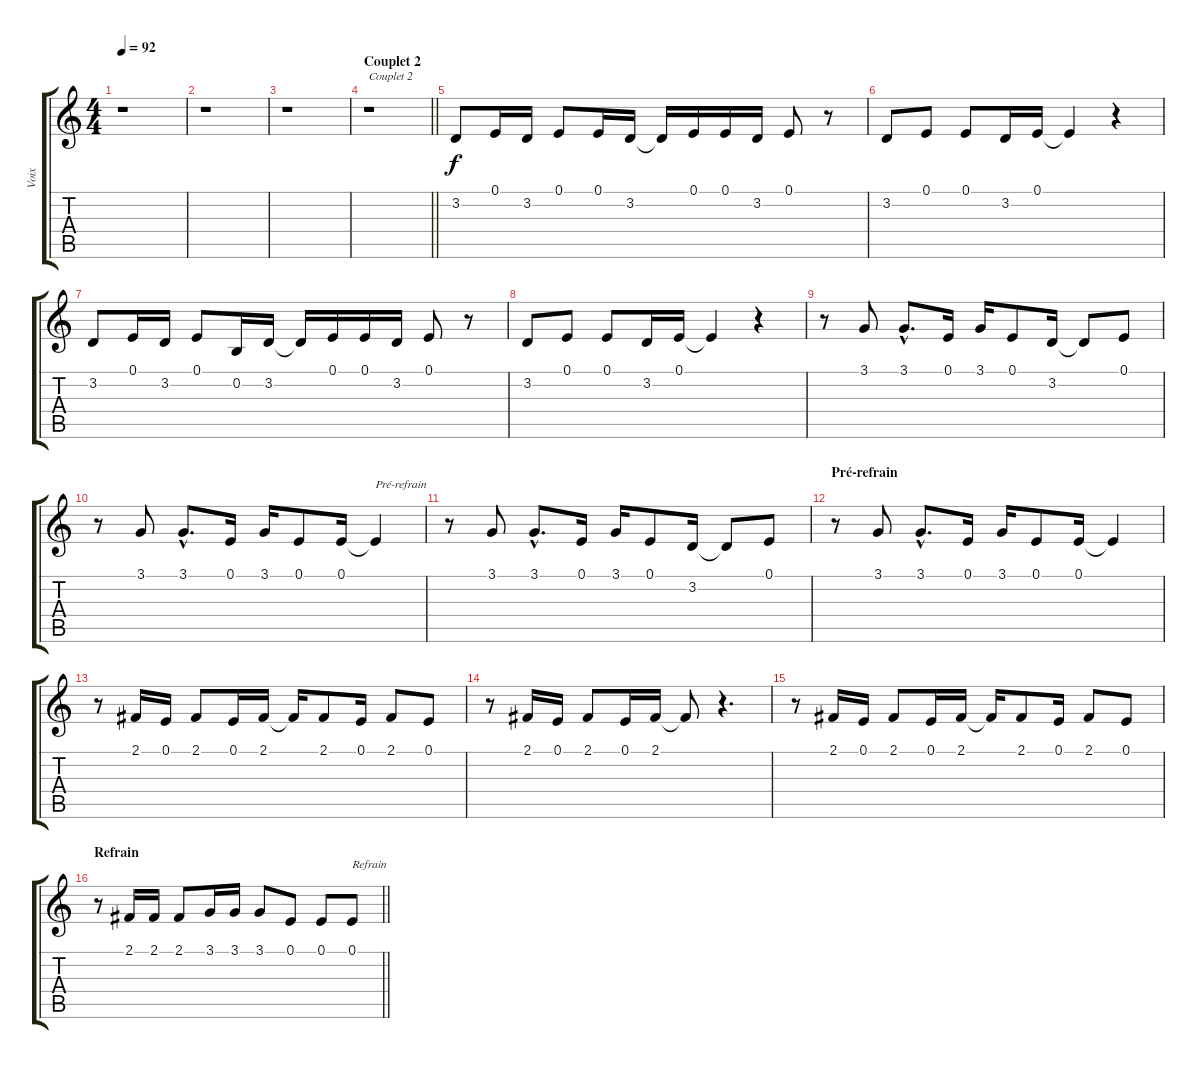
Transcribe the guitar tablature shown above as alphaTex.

\track ("Voix" "Voix") {instrument rockorgan}
\staff {score tabs}
\tuning (E4 B3 G3 D3 A2 E2) {hide}
\ts (4 4)
\tempo 92
\clef g2
\ks c
r.1{dy f} |
r.1 |
r.1 |
\section ("" "Couplet 2")
\barLineRight lightlight
r.1{txt "Couplet 2"} |
3.2.8 0.1.16 3.2.16 0.1.8 0.1.16 3.2.16 3.2{t}.16 0.1.16 0.1.16 3.2.16 0.1.8 r.8 |
3.2.8 0.1.8 0.1.8 3.2.16 0.1.16 0.1{t}.4 r.4 |
3.2.8 0.1.16 3.2.16 0.1.8 0.2.16 3.2.16 3.2{t}.16 0.1.16 0.1.16 3.2.16 0.1.8 r.8 |
3.2.8 0.1.8 0.1.8 3.2.16 0.1.16 0.1{t}.4 r.4 |
r.8 3.1.8 3.1{hac}.8{d} 0.1.16 3.1.16 0.1.8 3.2.16 3.2{t}.8 0.1.8 |
r.8 3.1.8 3.1{hac}.8{d} 0.1.16 3.1.16 0.1.8 0.1.16 0.1{t}.4{txt "Pré-refrain"} |
r.8 3.1.8 3.1{hac}.8{d} 0.1.16 3.1.16 0.1.8 3.2.16 3.2{t}.8 0.1.8 |
\section ("" "Pré-refrain")
r.8 3.1.8 3.1{hac}.8{d} 0.1.16 3.1.16 0.1.8 0.1.16 0.1{t}.4 |
r.8 2.1.16 0.1.16 2.1.8 0.1.16 2.1.16 2.1{t}.16 2.1.8 0.1.16 2.1.8 0.1.8 |
r.8 2.1.16 0.1.16 2.1.8 0.1.16 2.1.16 2.1{t}.8 r.4{d} |
r.8 2.1.16 0.1.16 2.1.8 0.1.16 2.1.16 2.1{t}.16 2.1.8 0.1.16 2.1.8 0.1.8 |
\section ("" "Refrain")
\barLineRight lightlight
r.8 2.1.16 2.1.16 2.1.8 3.1.16 3.1.16 3.1.8 0.1.8 0.1.8 0.1.8{txt "Refrain"}
